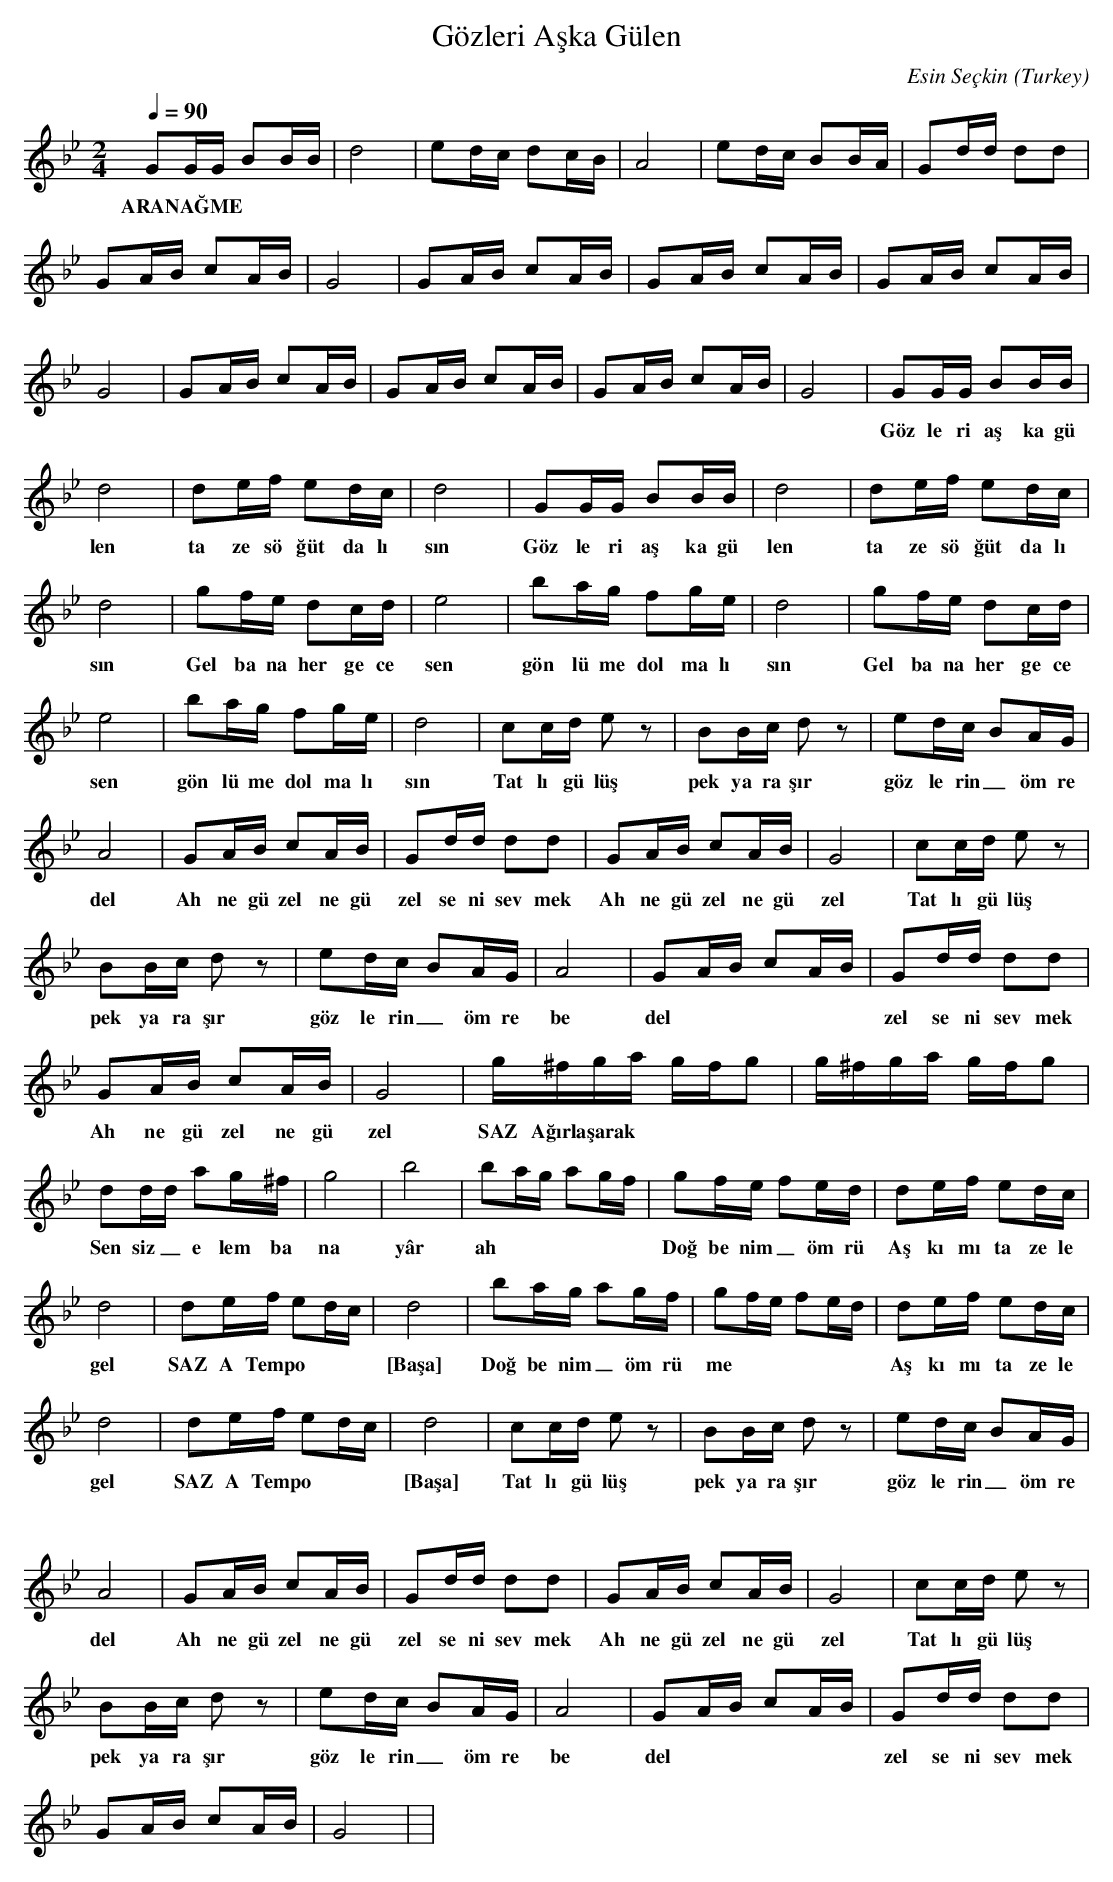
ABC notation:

X:1
T: Gözleri Aşka Gülen
C: Esin Seçkin
O: Turkey
M: 2/4
L: 1/16
K: C _B _e
Q: 1/4=90
G2GG B2BB  | d8  | e2dc d2cB  | A8  | e2dc B2BA  | \
w:  ARANAĞME  |   |   |   |   |
G2dd d2d2  |
w:   |
G2AB c2AB  | G8  | G2AB c2AB  | G2AB c2AB  | \
w:   |   |   |   |
G2AB c2AB  |
w:   |
G8  | G2AB c2AB  | G2AB c2AB  | G2AB c2AB  | G8  | \
w:   |   |   |   |   |
G2GG B2BB  |
w:  Göz le ri  aş ka  gü  |
d8  | d2ef e2dc  | d8  | G2GG B2BB  | d8  | d2ef e2dc  |
w:  len   |  ta ze  sö ğüt  da lı  |  sın    |  Göz le ri  aş ka  gü  |  len   |  ta ze  sö ğüt  da lı  |
d8  | g2fe d2cd  | e8  | b2ag f2ge  | d8  | g2fe d2cd  |
w:  sın    |  Gel  ba na  her  ge ce   |  sen   |  gön lü me  dol ma lı  |  sın    |  Gel  ba na  her  ge ce   |
e8  | b2ag f2ge  | d8  | c2cd e2z2  | B2Bc d2z2  | \
w:  sen   |  gön lü me  dol ma lı  |  sın    |  Tat lı  gü lüş   |  pek  ya ra şır   |
e2dc B2AG  |
w:  göz le rin_ öm re  be  |
A8  | G2AB c2AB  | G2dd d2d2  | G2AB c2AB  | G8  | \
w:  del    |  Ah  ne  gü zel  ne  gü  |  zel  se ni  sev mek    |  Ah  ne  gü zel  ne  gü  |  zel    |
c2cd e2z2  |
w:  Tat lı  gü lüş   |
B2Bc d2z2  | e2dc B2AG  | A8  | G2AB c2AB  | \
w:  pek  ya ra şır   |  göz le rin_ öm re  be  |  del    |  Ah  ne  gü zel  ne  gü  |
G2dd d2d2  |
w:  zel  se ni  sev mek    |
G2AB c2AB  | G8  | g^fga gfg2  | g^fga gfg2  |
w:  Ah  ne  gü zel  ne  gü  |  zel    |  SAZ Ağırlaşarak  |   |
d2dd a2g^f  | g8  | b8  | b2ag a2gf  | g2fe f2ed  | \
w:  Sen siz_ e lem  ba na   |  yâr   |  ah    |  Doğ  be nim_ öm rü me   |  doğ  da  gü neş  gi bi    |
d2ef e2dc  |
w:  Aş kı mı  ta ze le   |
d8  | d2ef e2dc  | d8  | b2ag a2gf  | g2fe f2ed  | \
w:  gel    |  SAZ A Tempo  |  [Başa]  |  Doğ  be nim_ öm rü me   |  doğ  da  gü neş  gi bi    |
d2ef e2dc  |
w:  Aş kı mı  ta ze le   |
d8  | d2ef e2dc  | d8  | c2cd e2z2  | B2Bc d2z2  | \
w:  gel    |  SAZ A Tempo  |  [Başa]  |  Tat lı  gü lüş   |  pek  ya ra şır   |
e2dc B2AG  |
w:  göz le rin_ öm re  be  |
A8  | G2AB c2AB  | G2dd d2d2  | G2AB c2AB  | G8  | \
w:  del    |  Ah  ne  gü zel  ne  gü  |  zel  se ni  sev mek    |  Ah  ne  gü zel  ne  gü  |  zel    |
c2cd e2z2  |
w:  Tat lı  gü lüş   |
B2Bc d2z2  | e2dc B2AG  | A8  | G2AB c2AB  | \
w:  pek  ya ra şır   |  göz le rin_ öm re  be  |  del    |  Ah  ne  gü zel  ne  gü  |
G2dd d2d2  |
w:  zel  se ni  sev mek    |
G2AB c2AB  | G8  | |
